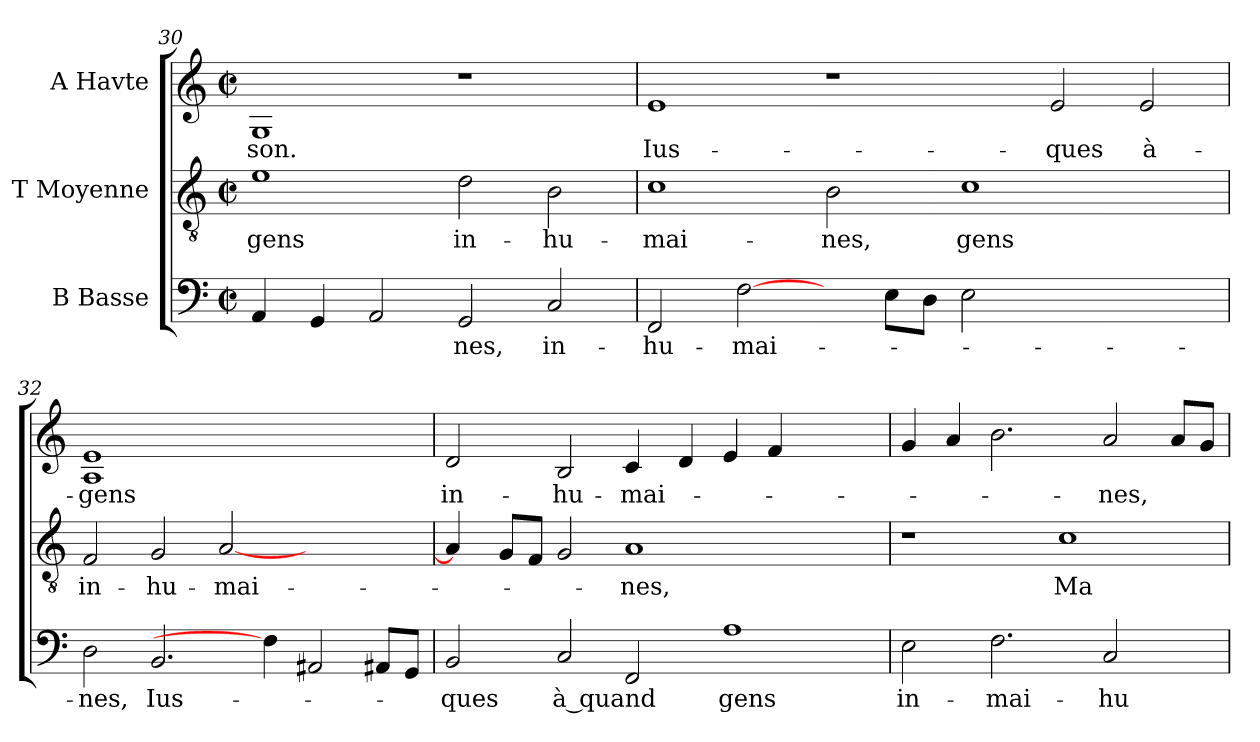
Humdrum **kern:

**kern	**text	**kern	**text	**kern	**text
*part3	*part3	*part2	*part2	*part1	*part1
*staff3	*staff3	*staff2	*staff2	*staff1	*staff1
*I"B  Basse	*	*I"T  Moyenne	*	*I"A  Havte	*
*clefF4	*	*clefGv2	*	*clefG2	*
*M2/2	*	*M2/2	*	*M2/2	*
*met(c|)	*	*met(c|)	*	*met(c|)	*
=30	=30	=30	=30	=30	=30
!	!	!	!LO:LY:b:cj	!	!LO:LY:b:cj
4AA/	.	1e	gens	1G	-son.
4GG/	.	.	.	.	.
2AA/	.	.	.	.	.
!	!LO:LY:b:cj	!	!LO:LY:b	!	!
2GG/	-nes,	2d\	in-	1r	.
!	!LO:LY:b:cj	!	!LO:LY:b:rj	!	!
2C/	in-	2B\	-hu-	.	.
=31	=31	=31	=31	=31	=31
!	!LO:LY:b	!	!LO:LY:b	!	!LO:LY:b
2FF/	-hu-	1c	-mai-	1e	Ius-
!	!LO:LY:b:cj	!	!	!	!
[2F\	-mai-	.	.	.	.
!	!	!	!LO:LY:b:rj	!	!
4ryy	.	2B\	-nes,	1r	.
8E\L	.	.	.	.	.
8D\J	.	.	.	.	.
!	!	!	!LO:LY:b:cj	!	!
2E\	.	1c	gens	.	.
!	!	!	!	!	!LO:LY:b:cj
1ryy	.	.	.	2e/	-ques
!	!	!	!	!	!LO:LY:b:cj
.	.	2ryy	.	2e/	à-
=32	=32	=32	=32	=32	=32
!	!LO:LY:b:cj	!	!LO:LY:b	!	!LO:LY:b:cj
2D\	-nes,	2F/	in-	1A 1e	gens
!	!LO:LY:b:cj	!	!LO:LY:b:rj	!	!
2.BB/	Ius-	2G/	-hu-	.	.
!	!	!	!LO:LY:b:cj	!	!
.	.	[>2A/	-mai-	1ryy	.
4F\]	.	.	.	.	.
2AA#/	.	2.ryy	.	.	.
8AA#X/L	.	.	.	4ryy	.
8GG/J	.	.	.	.	.
!!LO:LB:g=z
=33	=33	=33	=33	=33	=33
!	!LO:LY:b:cj	!	!	!	!LO:LY:b:cj
*^	*	*	*	*	*
2BB/	32ryy	-ques	4A/]	.	2d/	in-
.	1ryy	.	.	.	.	.
.	.	.	8G/L	.	.	.
.	.	.	8F/J	.	.	.
!	!	!LO:LY:b:cj	!	!	!	!LO:LY:b:cj
2C/	.	à quand	2G/	.	2B/	-hu-
!	!	!	!	!LO:LY:b:cj	!	!LO:LY:b:cj
2FF/	.	.	1A	-nes,	4c/	-mai-
.	1ryy	.	.	.	.	.
.	.	.	.	.	4d/	.
!	!	!LO:LY:b:cj	!	!	!	!
1A	.	gens	.	.	4e/	.
.	.	.	.	.	4f/	.
.	.	.	2ryy	.	2ryy	.
.	4...ryy	.	.	.	.	.
=34	=34	=34	=34	=34	=34	=34
!	!	!LO:LY:b:cj	!	!	!	!
*v	*v	*	*	*	*	*
2E\	in-	1r	.	4g/	.
.	.	.	.	4a/	.
!	!LO:LY:b:cj	!	!	!	!
2.F\	-mai-	.	.	2.b\	.
!	!	!	!LO:LY:b:cj	!	!
.	.	1c	Ma	.	.
!	!LO:LY:b:cj	!	!	!	!LO:LY:b:cj
2C/	-hu-	.	.	2a/	-nes,
4ryy	.	.	.	8a/L	.
.	.	.	.	8g/J	.
=	=	=	=	=	=
*-	*-	*-	*-	*-	*-
